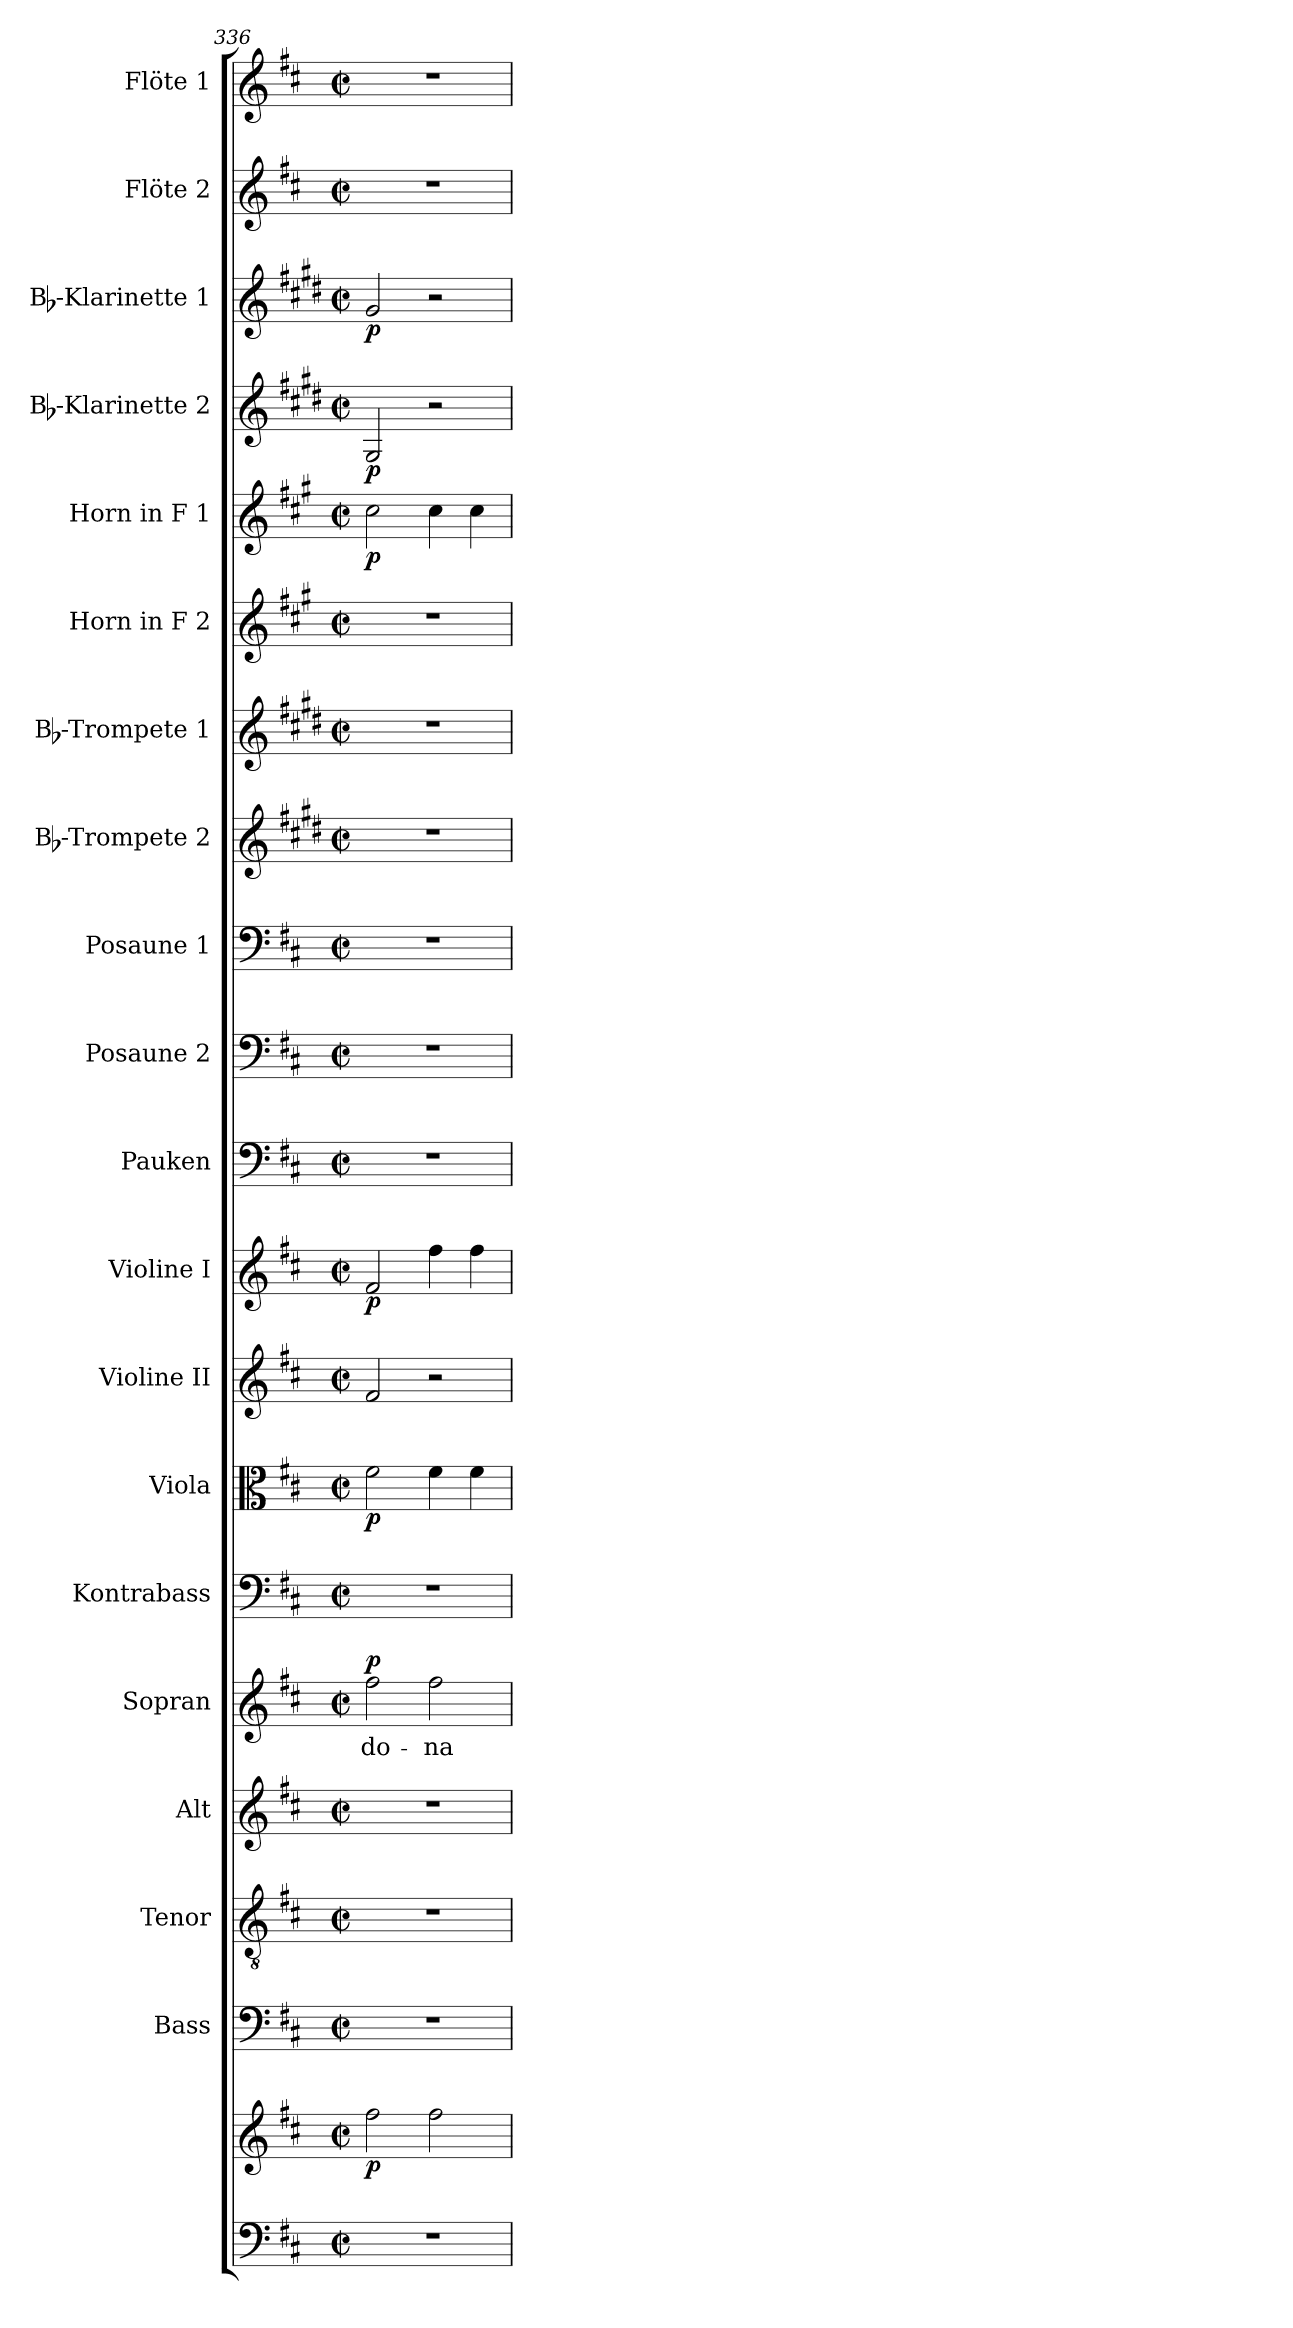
**kern	**kern	**dynam	**kern	**kern	**kern	**kern	**text	**dynam	**kern	**kern	**dynam	**kern	**kern	**dynam	**kern	**kern	**kern	**kern	**kern	**kern	**kern	**dynam	**kern	**dynam	**kern	**dynam	**kern	**kern
*part20	*part20	*part20	*part19	*part18	*part17	*part16	*part16	*part16	*part15	*part14	*part14	*part13	*part12	*part12	*part11	*part10	*part9	*part8	*part7	*part6	*part5	*part5	*part4	*part4	*part3	*part3	*part2	*part1
*staff21	*staff20	*staff20/21	*staff19	*staff18	*staff17	*staff16	*staff16	*staff16	*staff15	*staff14	*staff14	*staff13	*staff12	*staff12	*staff11	*staff10	*staff9	*staff8	*staff7	*staff6	*staff5	*staff5	*staff4	*staff4	*staff3	*staff3	*staff2	*staff1
*	*	*	*I"Bass	*I"Tenor	*I"Alt	*I"Sopran	*	*	*I"Kontrabass	*I"Viola	*	*I"Violine II	*I"Violine I	*	*I"Pauken	*I"Posaune 2	*I"Posaune 1	*I"Bb-Trompete 2	*I"Bb-Trompete 1	*I"Horn in F 2	*I"Horn in F 1	*	*I"Bb-Klarinette 2	*	*I"Bb-Klarinette 1	*	*I"Flöte 2	*I"Flöte 1
*	*	*	*I'B.	*I'T.	*I'A.	*I'S.	*	*	*I'Kb.	*I'Vla.	*	*I'Vl. II	*I'Vl. I	*	*I'Pk.	*I'Pos. 2	*I'Pos. 1	*I'Bb Trp. 2	*I'Bb Trp. 1	*	*	*	*I'Bb Kl. 2	*	*I'Bb Kl. 1	*	*I'Fl. 2	*I'Fl. 1
*clefF4	*clefG2	*	*clefF4	*clefGv2	*clefG2	*clefG2	*	*	*clefF4	*clefC3	*	*clefG2	*clefG2	*	*clefF4	*clefF4	*clefF4	*clefG2	*clefG2	*clefG2	*clefG2	*	*clefG2	*	*clefG2	*	*clefG2	*clefG2
*	*	*	*	*	*	*	*	*	*ITrd7c12	*	*	*	*	*	*	*	*	*ITrd1c2	*ITrd1c2	*ITrd4c7	*ITrd4c7	*	*ITrd1c2	*	*ITrd1c2	*	*	*
*k[f#c#]	*k[f#c#]	*	*k[f#c#]	*k[f#c#]	*k[f#c#]	*k[f#c#]	*	*	*k[f#c#]	*k[f#c#]	*	*k[f#c#]	*k[f#c#]	*	*k[f#c#]	*k[f#c#]	*k[f#c#]	*k[f#c#]	*k[f#c#]	*k[f#c#]	*k[f#c#]	*	*k[f#c#]	*	*k[f#c#]	*	*k[f#c#]	*k[f#c#]
*D:	*D:	*	*D:	*D:	*D:	*D:	*	*	*D:	*D:	*	*D:	*D:	*	*D:	*D:	*D:	*D:	*D:	*D:	*D:	*	*D:	*	*D:	*	*D:	*D:
*M2/2	*M2/2	*	*M2/2	*M2/2	*M2/2	*M2/2	*	*	*M2/2	*M2/2	*	*M2/2	*M2/2	*	*M2/2	*M2/2	*M2/2	*M2/2	*M2/2	*M2/2	*M2/2	*	*M2/2	*	*M2/2	*	*M2/2	*M2/2
*met(c|)	*met(c|)	*	*met(c|)	*met(c|)	*met(c|)	*met(c|)	*	*	*met(c|)	*met(c|)	*	*met(c|)	*met(c|)	*	*met(c|)	*met(c|)	*met(c|)	*met(c|)	*met(c|)	*met(c|)	*met(c|)	*	*met(c|)	*	*met(c|)	*	*met(c|)	*met(c|)
=336	=336	=336	=336	=336	=336	=336	=336	=336	=336	=336	=336	=336	=336	=336	=336	=336	=336	=336	=336	=336	=336	=336	=336	=336	=336	=336	=336	=336
!	!	!LO:DY:b	!	!	!	!	!LO:LY:b	!LO:DY:a	!	!	!LO:DY:b	!	!	!LO:DY:b	!	!	!	!	!	!	!	!LO:DY:b	!	!LO:DY:b	!	!LO:DY:b	!	!
1r	2ff#\	p	1r	1r	1r	2ff#\	do-	p	1r	2f#\	p	2f#/	2f#/	p	1r	1r	1r	1r	1r	1r	2f#\	p	2F#/	p	2f#/	p	1r	1r
!	!	!	!	!	!	!	!LO:LY:b	!	!	!	!	!	!	!	!	!	!	!	!	!	!	!	!	!	!	!	!	!
.	2ff#\	.	.	.	.	2ff#\	-na	.	.	4f#\	.	2r	4ff#\	.	.	.	.	.	.	.	4f#\	.	2r	.	2r	.	.	.
.	.	.	.	.	.	.	.	.	.	4f#\	.	.	4ff#\	.	.	.	.	.	.	.	4f#\	.	.	.	.	.	.	.
=	=	=	=	=	=	=	=	=	=	=	=	=	=	=	=	=	=	=	=	=	=	=	=	=	=	=	=	=
*-	*-	*-	*-	*-	*-	*-	*-	*-	*-	*-	*-	*-	*-	*-	*-	*-	*-	*-	*-	*-	*-	*-	*-	*-	*-	*-	*-	*-
